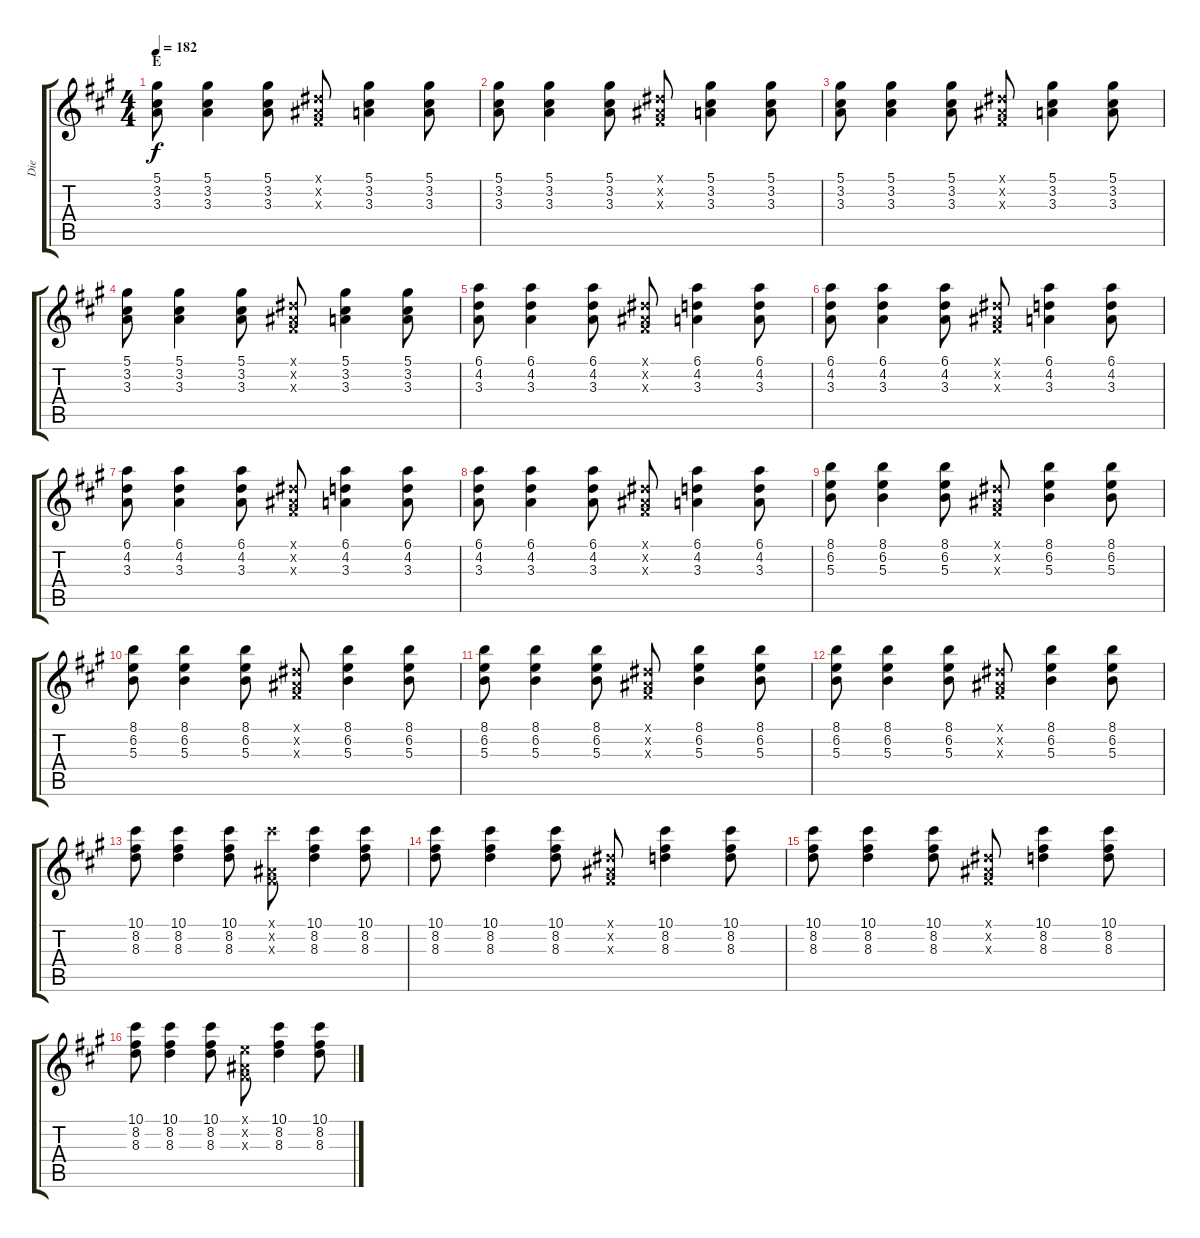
\track ("Die" "Die") {instrument distortionguitar}
\staff {score tabs}
\tuning (Eb4 Bb3 Gb3 Db3 Ab2 Db2) {hide}
\ts (4 4)
\section ("" "E")
\tempo 182
\clef g2
\ks a
(5.1 3.2 3.3).8{dy f} (5.1 3.2 3.3).4 (5.1 3.2 3.3).8 (0.1{x} 0.2{x} 0.3{x}).8 (5.1 3.2 3.3).4 (5.1 3.2 3.3).8 |
(5.1 3.2 3.3).8 (5.1 3.2 3.3).4 (5.1 3.2 3.3).8 (0.1{x} 0.2{x} 0.3{x}).8 (5.1 3.2 3.3).4 (5.1 3.2 3.3).8 |
(5.1 3.2 3.3).8 (5.1 3.2 3.3).4 (5.1 3.2 3.3).8 (0.1{x} 0.2{x} 0.3{x}).8 (5.1 3.2 3.3).4 (5.1 3.2 3.3).8 |
(5.1 3.2 3.3).8 (5.1 3.2 3.3).4 (5.1 3.2 3.3).8 (0.1{x} 0.2{x} 0.3{x}).8 (5.1 3.2 3.3).4 (5.1 3.2 3.3).8 |
(6.1 4.2 3.3).8 (6.1 4.2 3.3).4 (6.1 4.2 3.3).8 (0.1{x} 0.2{x} 0.3{x}).8 (6.1 4.2 3.3).4 (6.1 4.2 3.3).8 |
(6.1 4.2 3.3).8 (6.1 4.2 3.3).4 (6.1 4.2 3.3).8 (0.1{x} 0.2{x} 0.3{x}).8 (6.1 4.2 3.3).4 (6.1 4.2 3.3).8 |
(6.1 4.2 3.3).8 (6.1 4.2 3.3).4 (6.1 4.2 3.3).8 (0.1{x} 0.2{x} 0.3{x}).8 (6.1 4.2 3.3).4 (6.1 4.2 3.3).8 |
(6.1 4.2 3.3).8 (6.1 4.2 3.3).4 (6.1 4.2 3.3).8 (0.1{x} 0.2{x} 0.3{x}).8 (6.1 4.2 3.3).4 (6.1 4.2 3.3).8 |
(8.1 6.2 5.3).8 (8.1 6.2 5.3).4 (8.1 6.2 5.3).8 (0.1{x} 0.2{x} 0.3{x}).8 (8.1 6.2 5.3).4 (8.1 6.2 5.3).8 |
(8.1 6.2 5.3).8 (8.1 6.2 5.3).4 (8.1 6.2 5.3).8 (0.1{x} 0.2{x} 0.3{x}).8 (8.1 6.2 5.3).4 (8.1 6.2 5.3).8 |
(8.1 6.2 5.3).8 (8.1 6.2 5.3).4 (8.1 6.2 5.3).8 (0.1{x} 0.2{x} 0.3{x}).8 (8.1 6.2 5.3).4 (8.1 6.2 5.3).8 |
(8.1 6.2 5.3).8 (8.1 6.2 5.3).4 (8.1 6.2 5.3).8 (0.1{x} 0.2{x} 0.3{x}).8 (8.1 6.2 5.3).4 (8.1 6.2 5.3).8 |
(10.1 8.2 8.3).8 (10.1 8.2 8.3).4 (10.1 8.2 8.3).8 (10.1{x} 0.2{x} 0.3{x}).8 (10.1 8.2 8.3).4 (10.1 8.2 8.3).8 |
(10.1 8.2 8.3).8 (10.1 8.2 8.3).4 (10.1 8.2 8.3).8 (0.1{x} 0.2{x} 0.3{x}).8 (10.1 8.2 8.3).4 (10.1 8.2 8.3).8 |
(10.1 8.2 8.3).8 (10.1 8.2 8.3).4 (10.1 8.2 8.3).8 (0.1{x} 0.2{x} 0.3{x}).8 (10.1 8.2 8.3).4 (10.1 8.2 8.3).8 |
(10.1 8.2 8.3).8 (10.1 8.2 8.3).4 (10.1 8.2 8.3).8 (1.1{x} 0.2{x} 0.3{x}).8 (10.1 8.2 8.3).4 (10.1 8.2 8.3).8
